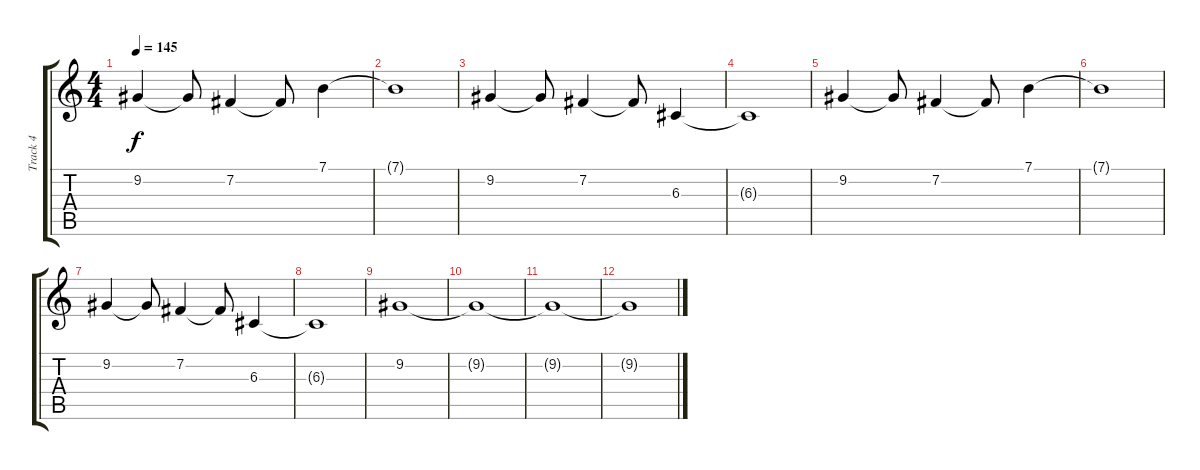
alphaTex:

\track ("Track 4" "Track 4") {instrument electricgrandpiano}
\staff {score tabs}
\tuning (E4 B3 G3 D3 A2 E2) {hide}
\ts (4 4)
\tempo 145
\clef g2
\ks c
9.2.4{dy f} 9.2{t}.8 7.2.4 7.2{t}.8 7.1.4 |
7.1{t}.1 |
9.2.4 9.2{t}.8 7.2.4 7.2{t}.8 6.3.4 |
6.3{t}.1 |
9.2.4 9.2{t}.8 7.2.4 7.2{t}.8 7.1.4 |
7.1{t}.1 |
9.2.4 9.2{t}.8 7.2.4 7.2{t}.8 6.3.4 |
6.3{t}.1 |
9.2.1 |
9.2{t}.1 |
9.2{t}.1 |
9.2{t}.1
